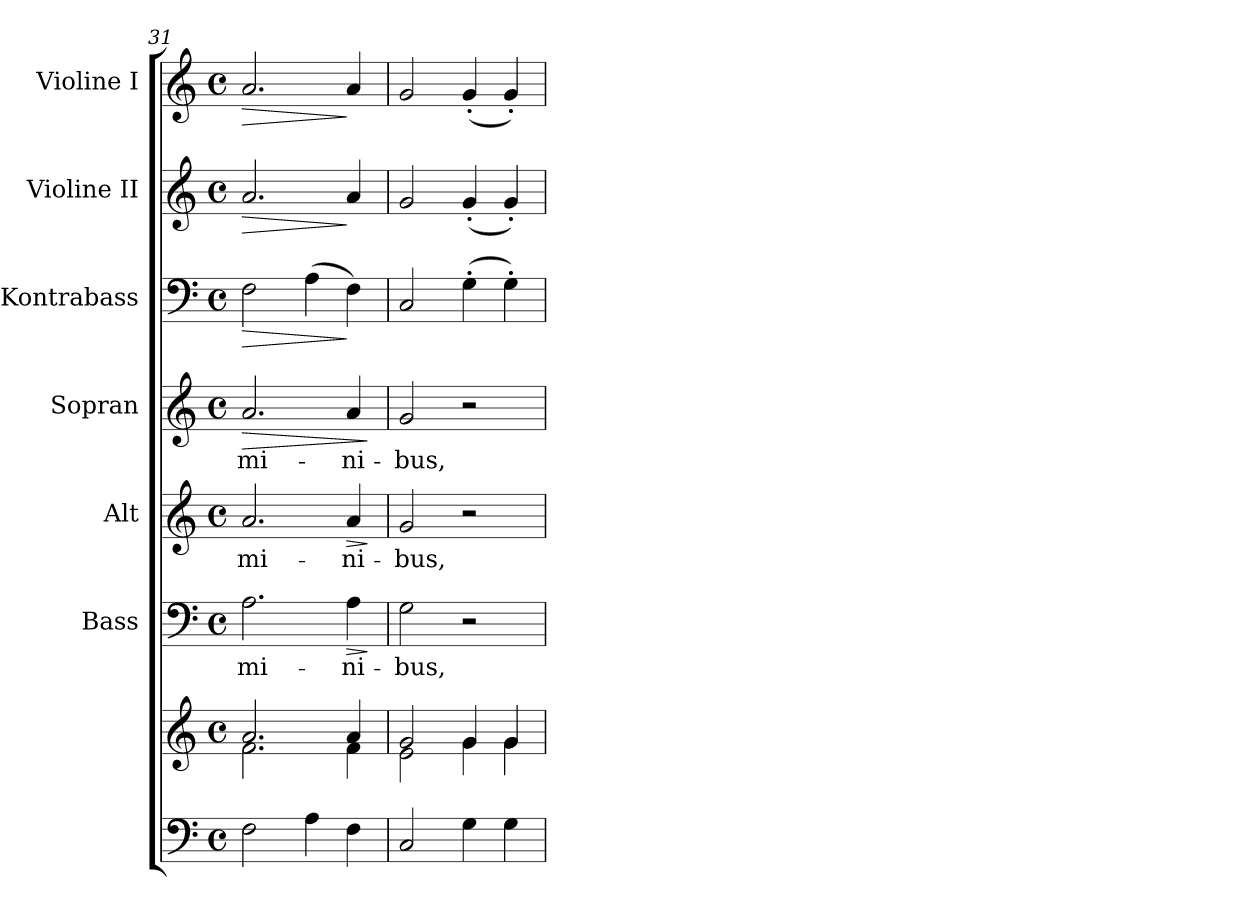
**kern	**kern	**kern	**text	**dynam	**kern	**text	**dynam	**kern	**text	**dynam	**kern	**dynam	**kern	**dynam	**kern	**dynam
*part7	*part7	*part6	*part6	*part6	*part5	*part5	*part5	*part4	*part4	*part4	*part3	*part3	*part2	*part2	*part1	*part1
*staff8	*staff7	*staff6	*staff6	*staff6	*staff5	*staff5	*staff5	*staff4	*staff4	*staff4	*staff3	*staff3	*staff2	*staff2	*staff1	*staff1
*	*	*I"Bass	*	*	*I"Alt	*	*	*I"Sopran	*	*	*I"Kontrabass	*	*I"Violine II	*	*I"Violine I	*
*	*	*I'B.	*	*	*I'A.	*	*	*I'S.	*	*	*I'Kb.	*	*I'Vl. II	*	*I'Vl. I	*
*clefF4	*clefG2	*clefF4	*	*	*clefG2	*	*	*clefG2	*	*	*clefF4	*	*clefG2	*	*clefG2	*
*	*	*	*	*	*	*	*	*	*	*	*ITrd7c12	*	*	*	*	*
*k[]	*k[]	*k[]	*	*	*k[]	*	*	*k[]	*	*	*k[]	*	*k[]	*	*k[]	*
*C:	*C:	*C:	*	*	*C:	*	*	*C:	*	*	*C:	*	*C:	*	*C:	*
*M4/4	*M4/4	*M4/4	*	*	*M4/4	*	*	*M4/4	*	*	*M4/4	*	*M4/4	*	*M4/4	*
*met(c)	*met(c)	*met(c)	*	*	*met(c)	*	*	*met(c)	*	*	*met(c)	*	*met(c)	*	*met(c)	*
=31	=31	=31	=31	=31	=31	=31	=31	=31	=31	=31	=31	=31	=31	=31	=31	=31
*	*^	*	*	*	*	*	*	*	*	*	*	*	*	*	*	*
!	!	!	!	!LO:LY:b	!	!	!LO:LY:b	!	!	!LO:LY:b	!LO:HP:b	!	!LO:HP:b	!	!LO:HP:b	!	!LO:HP:b
2F\	2.a/	2.f\	2.A\	-mi-	.	2.a/	-mi-	.	2.a/	-mi-	>	2FF\	>	2.a/	>	2.a/	>
4A\	.	.	.	.	.	.	.	.	.	.	.	(>4AA\	.	.	.	.	.
!	!	!	!	!LO:LY:b	!LO:HP:b	!	!LO:LY:b	!LO:HP:b	!	!LO:LY:b	!	!	!	!	!	!	!
4F\	4a/	4f\	4A\	-ni-	>	4a/	-ni-	>	4a/	-ni-	.	4FF\)	]	4a/	]	4a/	]
*	*v	*v	*	*	*	*	*	*	*	*	*	*	*	*	*	*	*
.	.	.	.	]	.	.	]	.	.	]	.	.	.	.	.	.
=32	=32	=32	=32	=32	=32	=32	=32	=32	=32	=32	=32	=32	=32	=32	=32	=32
*	*^	*	*	*	*	*	*	*	*	*	*	*	*	*	*	*
!	!	!	!	!LO:LY:b	!	!	!LO:LY:b	!	!	!LO:LY:b	!	!	!	!	!	!	!
2C/	2g/	2e\	2G\	-bus,	.	2g/	-bus,	.	2g/	-bus,	.	2CC/	.	2g/	.	2g/	.
4G\	4g/	4g\	2r	.	.	2r	.	.	2r	.	.	(>4GG'>\	.	(<4g'</	.	(<4g'</	.
4G\	4g/	4g\	.	.	.	.	.	.	.	.	.	4GG'>\)	.	4g'</)	.	4g'</)	.
*	*v	*v	*	*	*	*	*	*	*	*	*	*	*	*	*	*	*
=	=	=	=	=	=	=	=	=	=	=	=	=	=	=	=	=
*-	*-	*-	*-	*-	*-	*-	*-	*-	*-	*-	*-	*-	*-	*-	*-	*-
